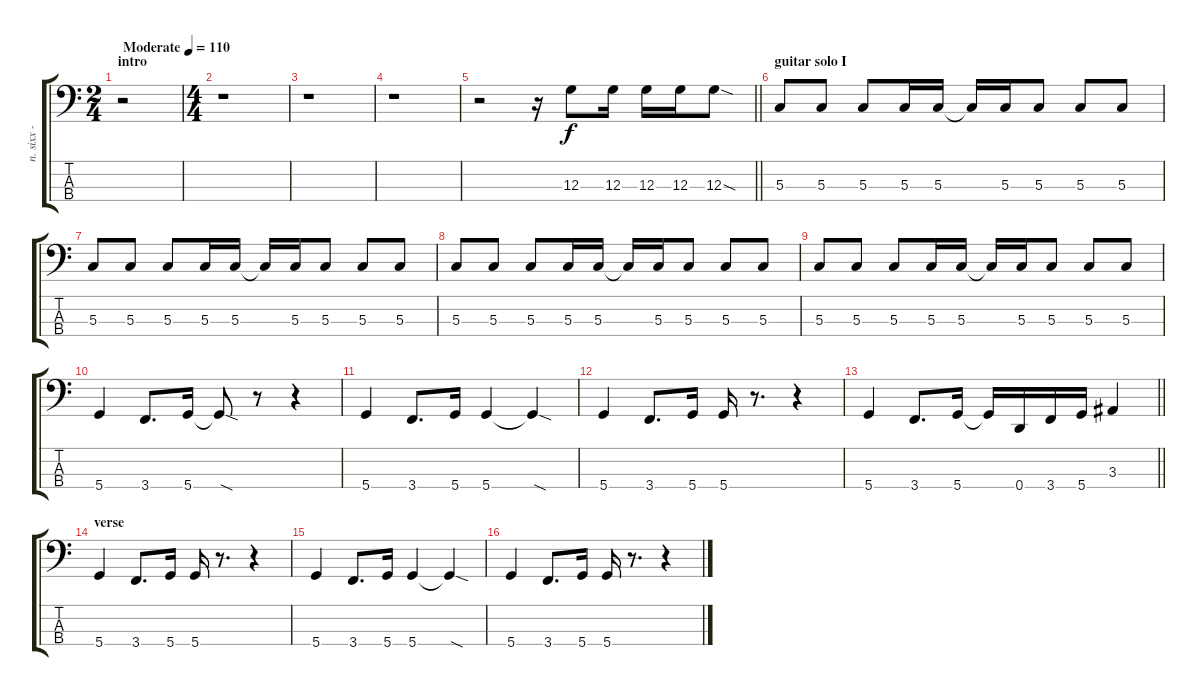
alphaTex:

\track ("n. sixx - bass" "n. sixx - ") {instrument electricbasspick}
\staff {score tabs}
\tuning (F2 C2 G1 D1) {hide}
\ts (2 4)
\section ("" "intro")
\tempo (110 "Moderate")
\clef f4
\ks c
r.2{dy f instrument electricbasspick} |
\ts (4 4)
r.1 |
r.1 |
r.1 |
\barLineRight lightlight
r.2 r.16 12.3.8 12.3.16 12.3.16 12.3.16 12.3{sod}.8 |
\section ("" "guitar solo I")
5.3.8 5.3.8 5.3.8 5.3.16 5.3.16 5.3{t}.16 5.3.16 5.3.8 5.3.8 5.3.8 |
5.3.8 5.3.8 5.3.8 5.3.16 5.3.16 5.3{t}.16 5.3.16 5.3.8 5.3.8 5.3.8 |
5.3.8 5.3.8 5.3.8 5.3.16 5.3.16 5.3{t}.16 5.3.16 5.3.8 5.3.8 5.3.8 |
5.3.8 5.3.8 5.3.8 5.3.16 5.3.16 5.3{t}.16 5.3.16 5.3.8 5.3.8 5.3.8 |
5.4.4 3.4.8{d} 5.4.16 5.4{sod t}.8 r.8 r.4 |
5.4.4 3.4.8{d} 5.4.16 5.4.4 5.4{sod t}.4 |
5.4.4 3.4.8{d} 5.4.16 5.4.16 r.8{d} r.4 |
\barLineRight lightlight
5.4.4 3.4.8{d} 5.4.16 5.4{t}.16 0.4.16 3.4.16 5.4.16 3.3.4 |
\section ("" "verse")
5.4.4 3.4.8{d} 5.4.16 5.4.16 r.8{d} r.4 |
5.4.4 3.4.8{d} 5.4.16 5.4.4 5.4{sod t}.4 |
5.4.4 3.4.8{d} 5.4.16 5.4.16 r.8{d} r.4
